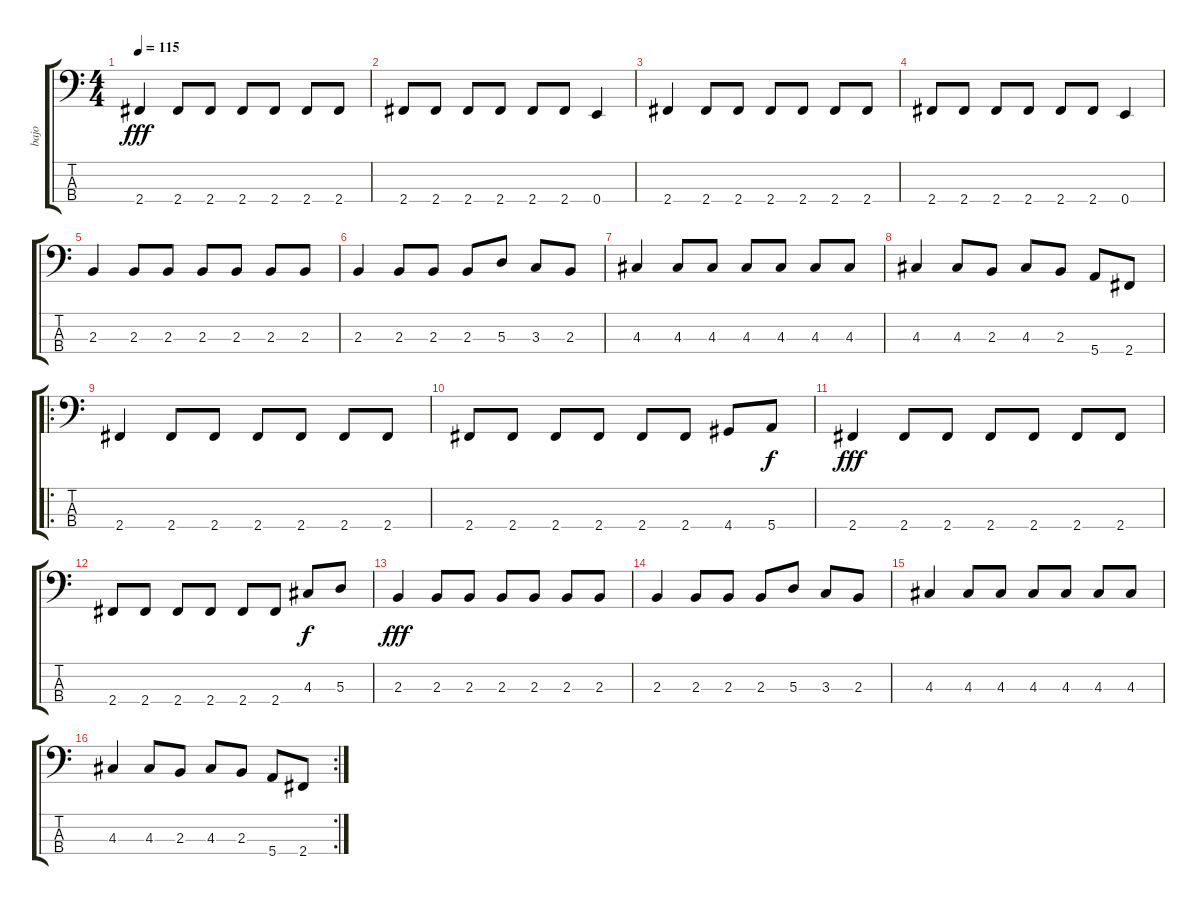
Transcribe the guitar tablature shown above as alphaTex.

\track ("bajo " "bajo ") {instrument electricbassfinger}
\staff {score tabs}
\tuning (G2 D2 A1 E1) {hide}
\ts (4 4)
\tempo 115
\clef f4
\ks c
2.4.4{dy fff} 2.4.8 2.4.8 2.4.8 2.4.8 2.4.8 2.4.8 |
2.4.8 2.4.8 2.4.8 2.4.8 2.4.8 2.4.8 0.4.4 |
2.4.4 2.4.8 2.4.8 2.4.8 2.4.8 2.4.8 2.4.8 |
2.4.8 2.4.8 2.4.8 2.4.8 2.4.8 2.4.8 0.4.4 |
2.3.4 2.3.8 2.3.8 2.3.8 2.3.8 2.3.8 2.3.8 |
2.3.4 2.3.8 2.3.8 2.3.8 5.3.8 3.3.8 2.3.8 |
4.3.4 4.3.8 4.3.8 4.3.8 4.3.8 4.3.8 4.3.8 |
4.3.4 4.3.8 2.3.8 4.3.8 2.3.8 5.4.8 2.4.8 |
\ro
2.4.4 2.4.8 2.4.8 2.4.8 2.4.8 2.4.8 2.4.8 |
2.4.8 2.4.8 2.4.8 2.4.8 2.4.8 2.4.8 4.4.8 5.4.8{dy f} |
2.4.4{dy fff} 2.4.8 2.4.8 2.4.8 2.4.8 2.4.8 2.4.8 |
2.4.8 2.4.8 2.4.8 2.4.8 2.4.8 2.4.8 4.3.8{dy f} 5.3.8 |
2.3.4{dy fff} 2.3.8 2.3.8 2.3.8 2.3.8 2.3.8 2.3.8 |
2.3.4 2.3.8 2.3.8 2.3.8 5.3.8 3.3.8 2.3.8 |
4.3.4 4.3.8 4.3.8 4.3.8 4.3.8 4.3.8 4.3.8 |
\rc 2
4.3.4 4.3.8 2.3.8 4.3.8 2.3.8 5.4.8 2.4.8
